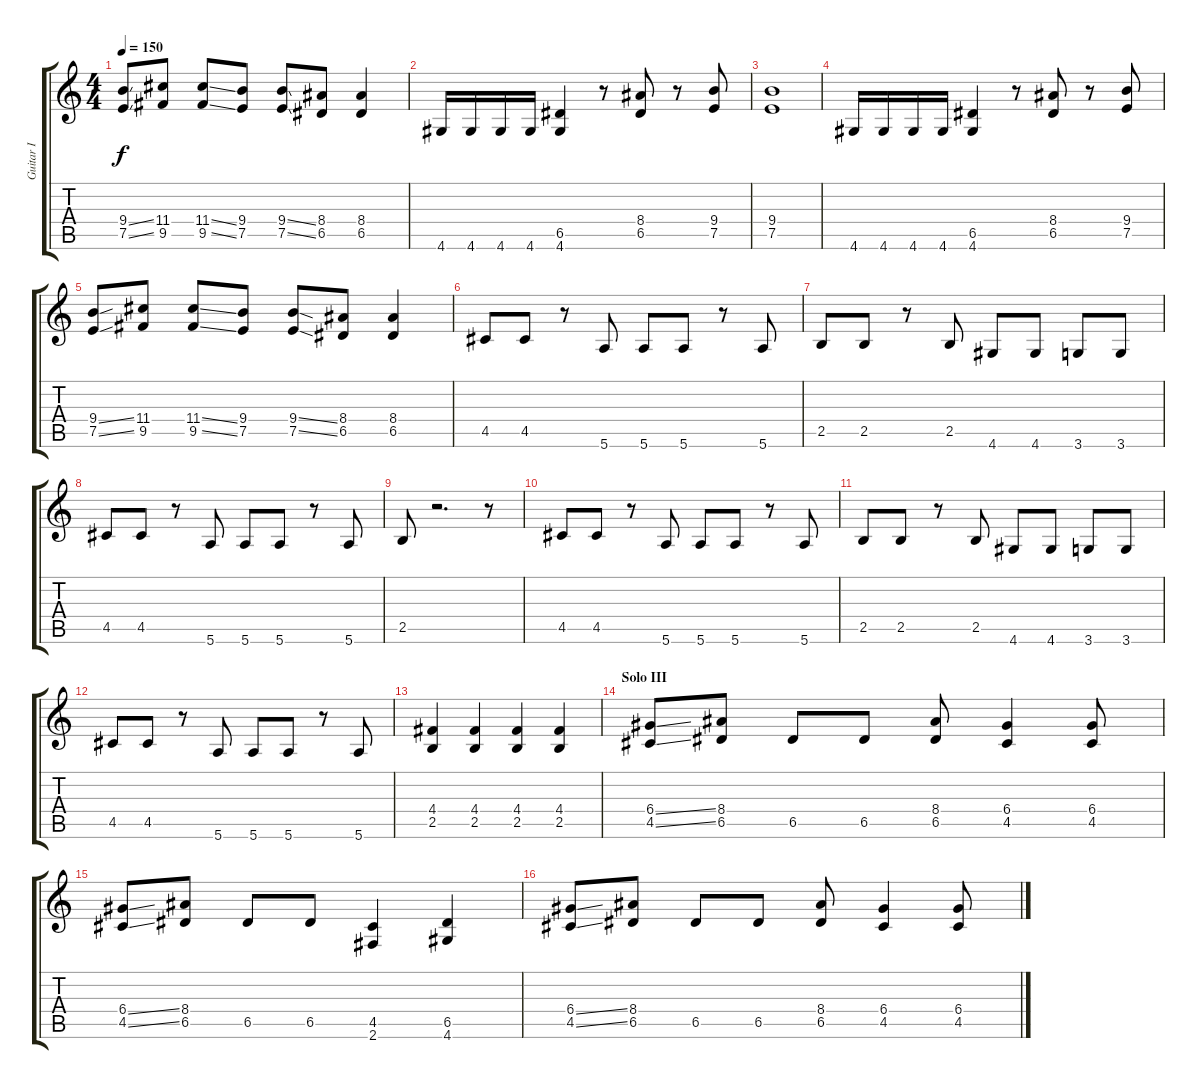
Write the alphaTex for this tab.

\track ("Guitar I" "Guitar I") {instrument distortionguitar}
\staff {score tabs}
\tuning (E4 B3 G3 D3 A2 E2) {hide}
\ts (4 4)
\tempo 150
\clef g2
\ks c
(9.4{ss} 7.5{ss}).8{dy f} (11.4 9.5).8 (11.4{ss} 9.5{ss}).8 (9.4 7.5).8 (9.4{ss} 7.5{ss}).8 (8.4 6.5).8 (8.4 6.5).4 |
4.6.16 4.6.16 4.6.16 4.6.16 (6.5 4.6).4 r.8 (8.4 6.5).8 r.8 (9.4 7.5).8 |
(9.4 7.5).1 |
4.6.16 4.6.16 4.6.16 4.6.16 (6.5 4.6).4 r.8 (8.4 6.5).8 r.8 (9.4 7.5).8 |
(9.4{ss} 7.5{ss}).8 (11.4 9.5).8 (11.4{ss} 9.5{ss}).8 (9.4 7.5).8 (9.4{ss} 7.5{ss}).8 (8.4 6.5).8 (8.4 6.5).4 |
4.5.8 4.5.8 r.8 5.6.8 5.6.8 5.6.8 r.8 5.6.8 |
2.5.8 2.5.8 r.8 2.5.8 4.6.8 4.6.8 3.6.8 3.6.8 |
4.5.8 4.5.8 r.8 5.6.8 5.6.8 5.6.8 r.8 5.6.8 |
2.5.8 r.2{d} r.8 |
4.5.8 4.5.8 r.8 5.6.8 5.6.8 5.6.8 r.8 5.6.8 |
2.5.8 2.5.8 r.8 2.5.8 4.6.8 4.6.8 3.6.8 3.6.8 |
4.5.8 4.5.8 r.8 5.6.8 5.6.8 5.6.8 r.8 5.6.8 |
(4.4 2.5).4 (4.4 2.5).4 (4.4 2.5).4 (4.4 2.5).4 |
\section ("" "Solo III")
(6.4{ss} 4.5{ss}).8 (8.4 6.5).8 6.5.8 6.5.8 (8.4 6.5).8 (6.4 4.5).4 (6.4 4.5).8 |
(6.4{ss} 4.5{ss}).8 (8.4 6.5).8 6.5.8 6.5.8 (4.5 2.6).4 (6.5 4.6).4 |
(6.4{ss} 4.5{ss}).8 (8.4 6.5).8 6.5.8 6.5.8 (8.4 6.5).8 (6.4 4.5).4 (6.4 4.5).8
